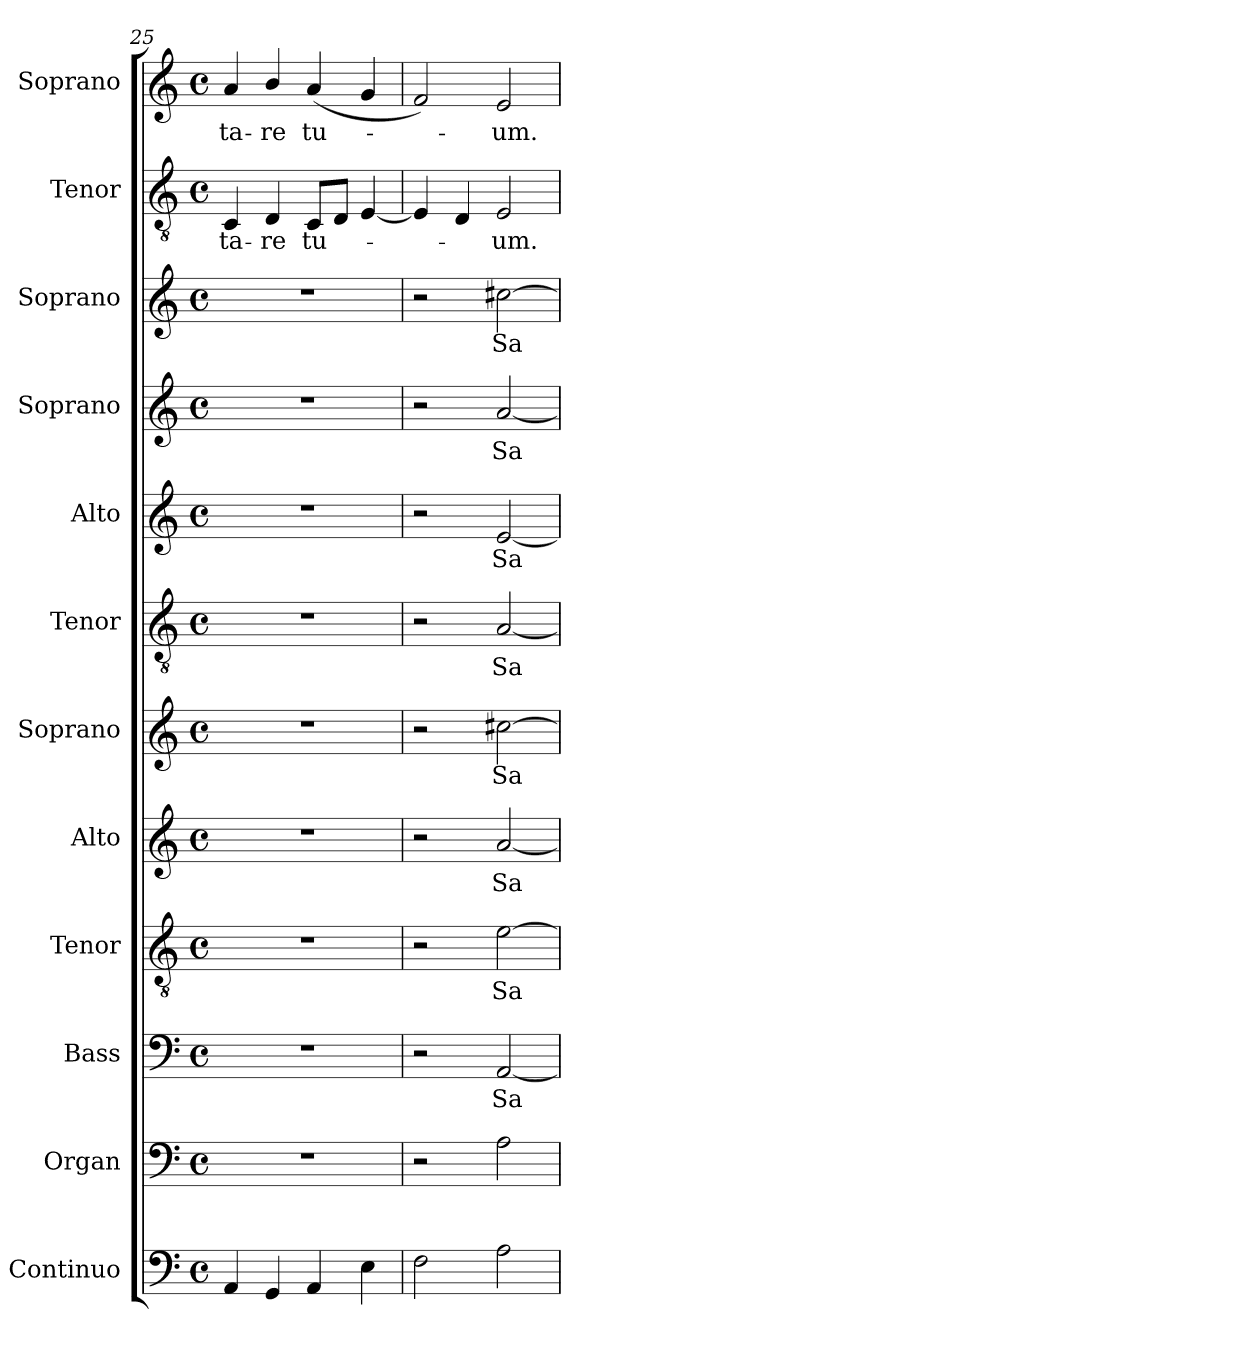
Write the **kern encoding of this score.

**kern	**kern	**kern	**text	**kern	**text	**kern	**text	**kern	**text	**kern	**text	**kern	**text	**kern	**text	**kern	**text	**kern	**text	**kern	**text
*part12	*part11	*part10	*part10	*part9	*part9	*part8	*part8	*part7	*part7	*part6	*part6	*part5	*part5	*part4	*part4	*part3	*part3	*part2	*part2	*part1	*part1
*staff12	*staff11	*staff10	*staff10	*staff9	*staff9	*staff8	*staff8	*staff7	*staff7	*staff6	*staff6	*staff5	*staff5	*staff4	*staff4	*staff3	*staff3	*staff2	*staff2	*staff1	*staff1
*I"Continuo	*I"Organ	*I"Bass	*	*I"Tenor	*	*I"Alto	*	*I"Soprano	*	*I"Tenor	*	*I"Alto	*	*I"Soprano	*	*I"Soprano	*	*I"Tenor	*	*I"Soprano	*
*I'Cont.	*I'Org.	*I'B.	*	*I'T.	*	*I'A.	*	*I'S.	*	*I'T.	*	*I'A.	*	*I'S.	*	*I'S.	*	*I'T.	*	*I'S.	*
*clefF4	*clefF4	*clefF4	*	*clefGv2	*	*clefG2	*	*clefG2	*	*clefGv2	*	*clefG2	*	*clefG2	*	*clefG2	*	*clefGv2	*	*clefG2	*
*	*	*	*	*ITrd7c12	*	*	*	*	*	*ITrd7c12	*	*	*	*	*	*	*	*	*	*	*
*k[]	*k[]	*k[]	*	*k[]	*	*k[]	*	*k[]	*	*k[]	*	*k[]	*	*k[]	*	*k[]	*	*k[]	*	*k[]	*
*C:	*C:	*C:	*	*C:	*	*C:	*	*C:	*	*C:	*	*C:	*	*C:	*	*C:	*	*C:	*	*C:	*
*M4/4	*M4/4	*M4/4	*	*M4/4	*	*M4/4	*	*M4/4	*	*M4/4	*	*M4/4	*	*M4/4	*	*M4/4	*	*M4/4	*	*M4/4	*
*met(c)	*met(c)	*met(c)	*	*met(c)	*	*met(c)	*	*met(c)	*	*met(c)	*	*met(c)	*	*met(c)	*	*met(c)	*	*met(c)	*	*met(c)	*
=25	=25	=25	=25	=25	=25	=25	=25	=25	=25	=25	=25	=25	=25	=25	=25	=25	=25	=25	=25	=25	=25
!	!	!	!	!	!	!	!	!	!	!	!	!	!	!	!	!	!	!	!LO:LY:b:color=#000000	!	!
!	!	!	!	!	!	!	!	!	!	!	!	!	!	!	!	!	!	!	!	!	!LO:LY:b:color=#000000
4AAi/	1r	1r	.	1r	.	1r	.	1r	.	1r	.	1r	.	1r	.	1r	.	4Ci/	-ta-	4ai/	-ta-
!	!	!	!	!	!	!	!	!	!	!	!	!	!	!	!	!	!	!	!LO:LY:b:color=#000000	!	!
!	!	!	!	!	!	!	!	!	!	!	!	!	!	!	!	!	!	!	!	!	!LO:LY:b:color=#000000
4GGi/	.	.	.	.	.	.	.	.	.	.	.	.	.	.	.	.	.	4Di/	-re	4bi/	-re
!	!	!	!	!	!	!	!	!	!	!	!	!	!	!	!	!	!	!	!LO:LY:b:color=#000000	!	!
!	!	!	!	!	!	!	!	!	!	!	!	!	!	!	!	!	!	!	!	!	!LO:LY:b:color=#000000
4AAi/	.	.	.	.	.	.	.	.	.	.	.	.	.	.	.	.	.	8Ci/L	tu-	(4ai/	tu-
.	.	.	.	.	.	.	.	.	.	.	.	.	.	.	.	.	.	8Di/J	.	.	.
4Ei\	.	.	.	.	.	.	.	.	.	.	.	.	.	.	.	.	.	[<4Ei/	.	4gi/	.
!!LO:PB:g=z
=26	=26	=26	=26	=26	=26	=26	=26	=26	=26	=26	=26	=26	=26	=26	=26	=26	=26	=26	=26	=26	=26
2Fi\	2r	2r	.	2r	.	2r	.	2r	.	2r	.	2r	.	2r	.	2r	.	4Ei/]	.	2fi/)	.
.	.	.	.	.	.	.	.	.	.	.	.	.	.	.	.	.	.	4Di/	.	.	.
!	!	!	!LO:LY:b:color=#000000	!	!	!	!	!	!	!	!	!	!	!	!	!	!	!	!	!	!
!	!	!	!	!	!LO:LY:b:color=#000000	!	!	!	!	!	!	!	!	!	!	!	!	!	!	!	!
!	!	!	!	!	!	!	!LO:LY:b:color=#000000	!	!	!	!	!	!	!	!	!	!	!	!	!	!
!	!	!	!	!	!	!	!	!	!LO:LY:b:color=#000000	!	!	!	!	!	!	!	!	!	!	!	!
!	!	!	!	!	!	!	!	!	!	!	!LO:LY:b:color=#000000	!	!	!	!	!	!	!	!	!	!
!	!	!	!	!	!	!	!	!	!	!	!	!	!LO:LY:b:color=#000000	!	!	!	!	!	!	!	!
!	!	!	!	!	!	!	!	!	!	!	!	!	!	!	!LO:LY:b:color=#000000	!	!	!	!	!	!
!	!	!	!	!	!	!	!	!	!	!	!	!	!	!	!	!	!LO:LY:b:color=#000000	!	!	!	!
!	!	!	!	!	!	!	!	!	!	!	!	!	!	!	!	!	!	!	!LO:LY:b:color=#000000	!	!
!	!	!	!	!	!	!	!	!	!	!	!	!	!	!	!	!	!	!	!	!	!LO:LY:b:color=#000000
2Ai\	2Ai\	[<2AAi/	Sa-	[>2Ei\	Sa-	[<2ai/	Sa-	[>2cc#Xi\	Sa-	[<2AAi/	Sa-	[<2ei/	Sa-	[<2ai/	Sa-	[>2cc#Xi\	Sa-	2Ei/	-um.	2ei/	-um.
=	=	=	=	=	=	=	=	=	=	=	=	=	=	=	=	=	=	=	=	=	=
*-	*-	*-	*-	*-	*-	*-	*-	*-	*-	*-	*-	*-	*-	*-	*-	*-	*-	*-	*-	*-	*-
